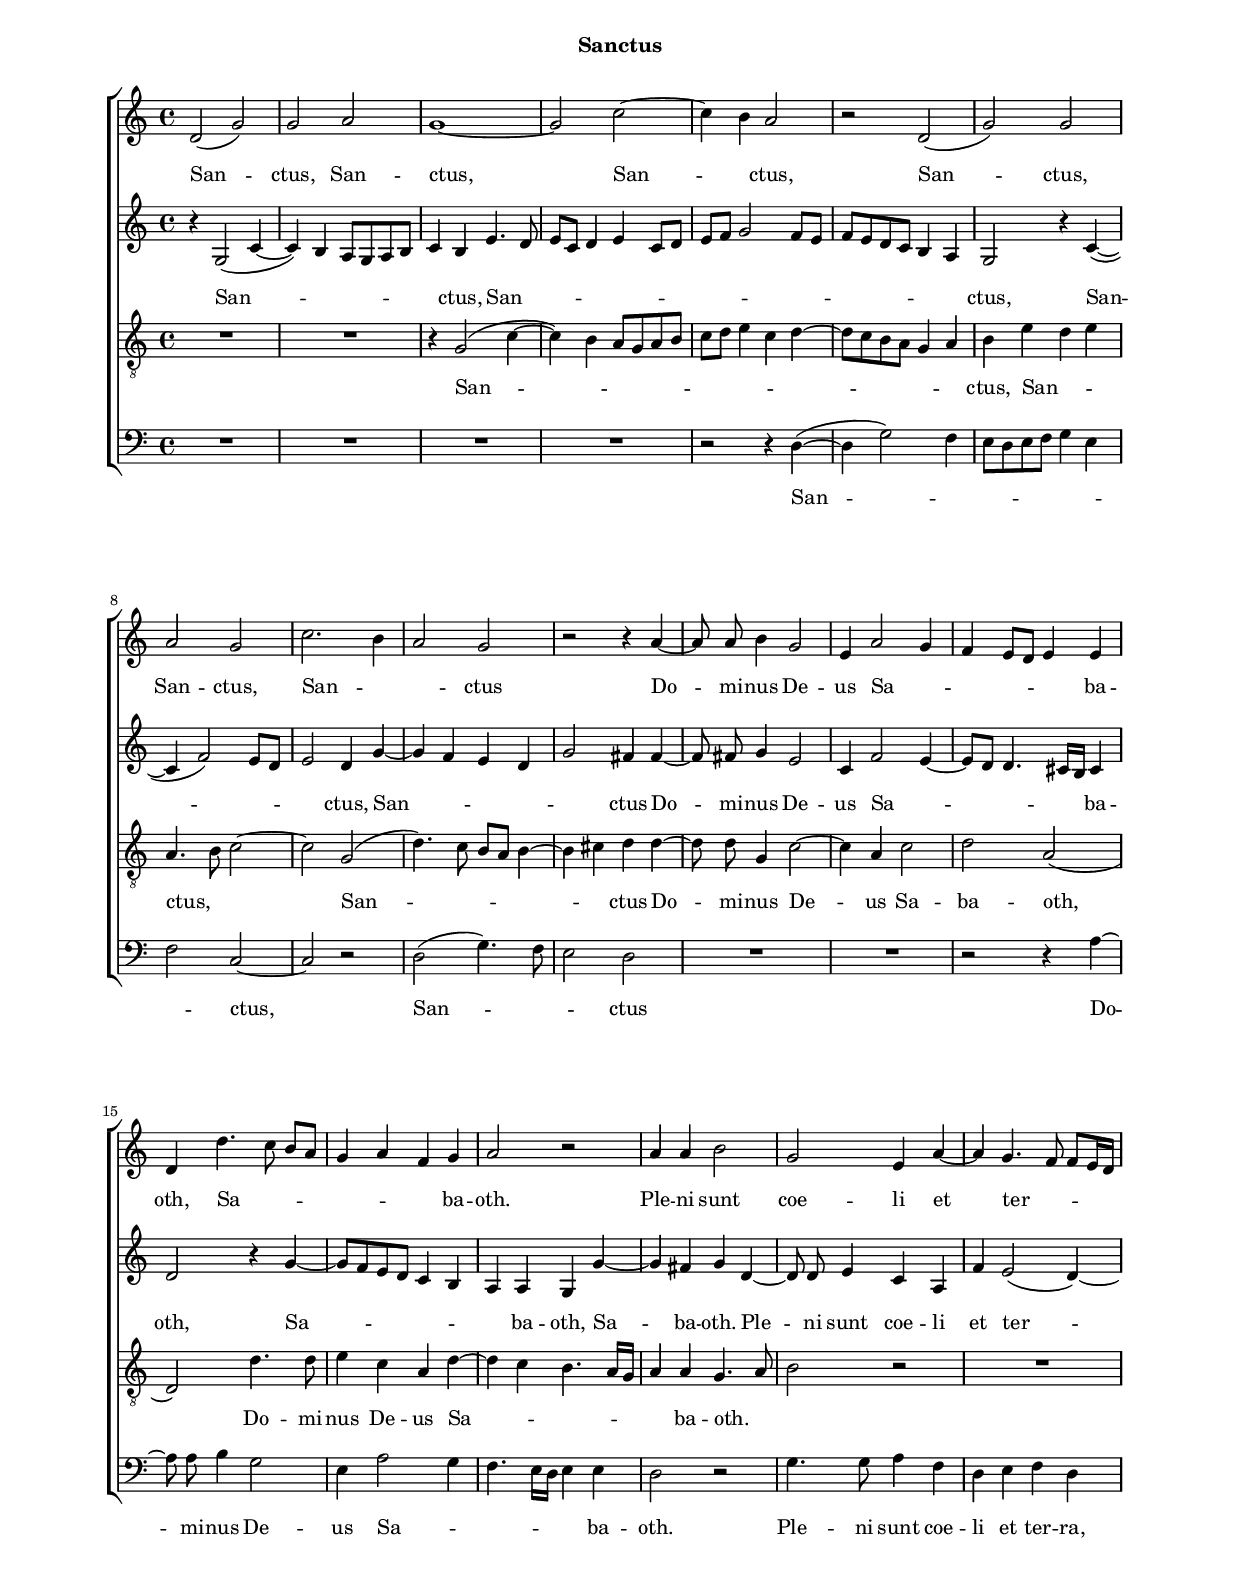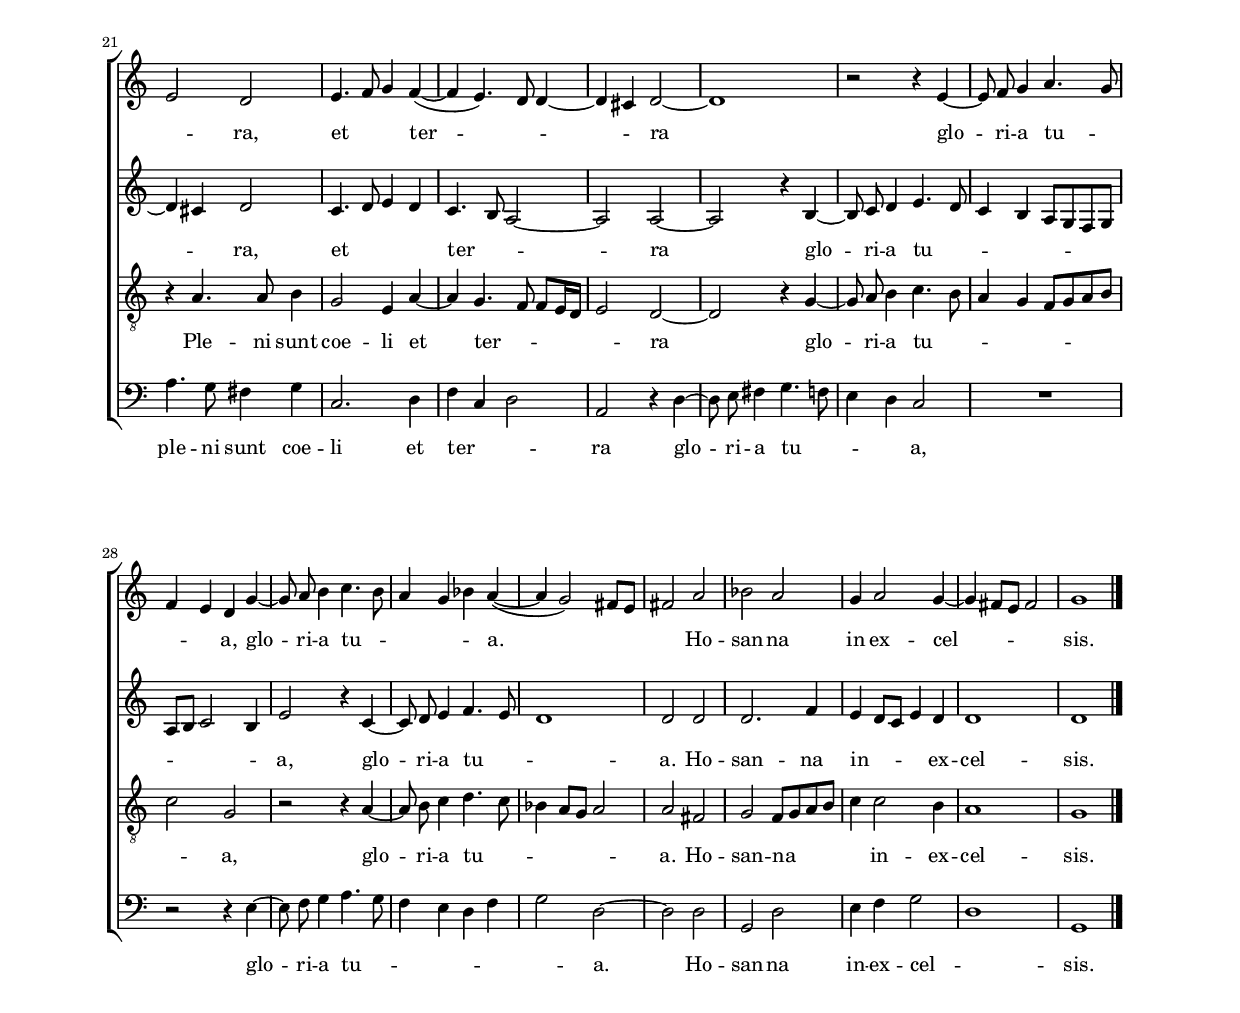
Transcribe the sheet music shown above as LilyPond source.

\header
{
  title=""
  subtitle="Sanctus"
  composer=""
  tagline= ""
}

\version "2.18.0"
\include "deutsch.ly"
#(set-global-staff-size 16)
#(ly:set-option 'point-and-click #f)

	
global = {
	\key c \major
	\time 4/4 \skip 1*36 \bar "|."
	}

	ficta = { \once \set suggestAccidentals = ##t }
	
	forget = #(define-music-function (parser location music) (ly:music?) #{
		\accidentalStyle forget
		$music
		\accidentalStyle default
		#})


\paper
	{
	top-margin = 2 \cm
	bottom-margin = 2 \cm
	left-margin = 2 \cm
	line-width = 17 \cm
	ragged-bottom = ##f
	ragged-last-bottom = ##t
	print-page-number = ##f
	system-system-spacing = #'((basic-distance . 20) (minimum-distance . 14) (padding . 8) (strechability . 50))
%	systems-per-page = 3
%	min-systems-per-page = 3
	}


cantus =  \relative c''
	{
	%1
	d,2( g) g a g1~g2 c2~c4 h a2 r2 d,( g) g a g c2. h4 a2 g
	%11
	r r4 a~a8 a h4 g2 e4 a2 g4 f   e8[ d] e4 e d d'4. c8   h[ a] g4 a f g a2 r a4 a h2 g e4 a~a g4. f8   f[ e16 d]
	%21
	e2 d e4. f8 g4 f(~f  e4.) d8 d4~d cis d2~d1 r2 r4 e~e8 f g4 a4. g8 f4 e d g~g8 a h4 c4. h8 a4 g b a(~
	%31
	a  g2)   fis8[ e] fis2 a b a g4 a2 g4~g   fis8[ e] fis2 g1
	}


altus =  \relative c'
        {
	%1
	r4 g2(c4~ c) h   a8[ g a h] c4 h e4. d8   e[ c] d4 e   c8[ d]   e[ f] g2   f8[ e]   f[ e d c] h4 a g2 r4 c(~c f2)   e8[ d] e2 d4 g~g f e d
	%11
	g2 fis4 fis~fis8 fis g4 e2 c4 f2 e4 ~ e8[ d] d4.   cis16[ h] cis4 d2 r4 g ~ g8[ f e d] c4 h a a g g'~g fis g d~d8 d e4 c a f' e2(d4~)
	%21
	d cis d2 c4. d8 e4 d c4. h8 a2~a a~a r4 h~h8 c d4 e4. d8 c4 h   a8[ g f g]   a[ h] c2 h4 e2 r4 c~c8 d e4 f4. e8
	%31
	d1 d2 d d2. f4 e   d8[ c] e4 d d1 d
	}


tenor =  \relative c'
	{
	%1
	R1 R r4 g2(c4~ c) h   a8[ g a h]   c[ d] e4 c d ~ d8[ c h a] g4 a h e d e a,4. h8 c2~c g( d'4.) c8   h[ a] h4~
	%11
	h cis d d~d8 d g,4 c2~c4 a c2 d a( d,) d'4. d8 e4 c a d~d c h4.   a16[ g] a4 a g4. a8 h2 r R1
	%21
	r4 a4. a8 h4 g2 e4 a~a g4. f8   f[ e16 d] e2 d~d r4 g~g8 a h4 c4. h8 a4 g   f8[ g a h] c2 g r r4 a~a8 h c4 d4. c8
	%31
	b4   a8[ g] a2 a fis g   f8[ g a h] c4 c2 h4 a1 g
	}


bassus  =  \relative c
	{
	%1
	R1 R R R r2 r4 d(~d g2) f4   e8[ d e f] g4 e f2 c~c r d( g4.) f8
	%11
	e2 d R1 R r2 r4 a'~a8 a h4 g2 e4 a2 g4 f4.   e16[ d] e4 e d2 r g4. g8 a4 f d e f d
	%21
	a'4. g8 fis4 g c,2. d4 f c d2 a r4 d~d8 e fis4 g4. f8 e4 d c2 R1 r2 r4 e~e8 f g4 a4. g8 f4 e d f
	%31
	g2 d~d d g, d' e4 f g2 d1 g,
	}

lyricscantus = \lyricmode {
	San -- ctus, San -- ctus, San -- _ ctus, San -- ctus, San -- ctus, San -- _ _ ctus
	Do -- mi -- nus De -- us Sa -- _ _ _ _ ba -- oth, Sa -- _ _ _ _ _ ba -- oth.
	Ple -- ni sunt coe -- li et ter -- _ _ _ ra, et _ _ ter -- _ _ _ ra
	glo -- ri -- a tu -- _ _ _ a,  glo -- ri -- a tu -- _ _ _ _ a. _ _
	Ho -- san -- na in ex -- cel -- _ _ sis.
	}


lyricsaltus = \lyricmode {
	San -- _ _ _ ctus, San -- _ _ _ _ _ _ _ _ _ _ _ ctus, San -- _ _ ctus, San -- _ _ _ _ ctus
	Do -- mi -- nus De -- us Sa -- _ _ _ ba -- oth, Sa -- _ _ _ ba -- oth, Sa -- ba -- oth.
	Ple -- ni sunt coe -- li et ter -- _ ra, et _ _ _ ter -- _ _ ra
	glo -- ri -- a tu -- _ _ _ _ _ _ _ a,  glo -- ri -- a tu -- _ _ a.
	Ho -- san -- na in -- _ _ ex -- cel -- sis.
	}


lyricstenor = \lyricmode {
	San -- _ _ _ _ _ _ _ _ ctus, San -- _ _ ctus, _ _ San -- _ _ _ _ ctus
	Do -- mi -- nus De -- us Sa -- ba -- oth, Do -- mi -- nus De -- us Sa -- _ _ _ _ ba -- oth. _ _
	Ple -- ni sunt coe -- li et ter -- _ _ _ ra
	glo -- ri -- a tu -- _ _ _ _ _ a,  glo -- ri -- a tu -- _ _ _ _ a.
	Ho -- san -- na _ in -- ex -- cel -- sis.
	}


lyricsbassus = \lyricmode {
	San -- _ _ _ _ _ ctus, San -- _ _ ctus
	Do -- mi -- nus De -- us Sa -- _ _ _ _ ba -- oth.
	Ple -- ni sunt coe -- li et ter -- ra, ple -- ni sunt coe -- li et ter -- _ _ ra
	glo -- ri -- a tu -- _ _ _ a,  glo -- ri -- a tu -- _ _ _ _ _ _ a.
	Ho -- san -- na in -- ex -- cel -- _ sis.
	}


\score
{  
  % \transpose {
	\new ChoirStaff \with { \override StaffGrouper.staff-staff-spacing.basic-distance = #12 }
	<<

	\new Staff << \global
	\new Voice="v1" {
	  %	\set Staff.instrumentName=\incipitcantus
		\set Staff.midiInstrument = "reed organ"
		\clef "treble"
		\cantus }
	\new Lyrics \lyricsto "v1" {\lyricscantus }
	>>


	\new Staff << \global
	\new Voice="v2" {
	  %	\set Staff.instrumentName=\incipitaltus
		\set Staff.midiInstrument = "reed organ"
		\clef "treble" 
		\altus}
	\new Lyrics \lyricsto "v2" {\lyricsaltus }
	>>


	\new Staff << \global
	\new Voice="v3" {
	  %	\set Staff.instrumentName=\incipittenor
		\set Staff.midiInstrument = "reed organ"
		\clef "G_8"
		\tenor }
	\new Lyrics \lyricsto "v3" {\lyricstenor }
	>>


	\new Staff << \global
	\new Voice="v4" {
	  %	\set Staff.instrumentName=\incipitbassus
		\set Staff.midiInstrument = "reed organ"
		\clef "bass" 
		\bassus }
	\new Lyrics \lyricsto "v4" {\lyricsbassus}
	>>

	>>
	% } % transpose

	\layout
	{
	indent = 0 \cm
	\context { \Lyrics \override VerticalAxisGroup.nonstaff-relatedstaff-spacing.padding = #2 }
	\context { \Staff \override TimeSignature.break-visibility = #end-of-line-invisible }
%	\context { \Staff \override InstrumentName.X-offset = #'-25 }
	\context { \Voice autoBeaming = ##f }
	\context { \Voice \override AccidentalSuggestion.avoid-slur = #'ignore }
	\context { \Voice \override AccidentalSuggestion.outside-staff-priority = ##f }
	\context { \Score \override BarNumber.padding = #2 }
	\context { \Voice \override NoteHead.style = #'baroque }
	}


}


% EOF